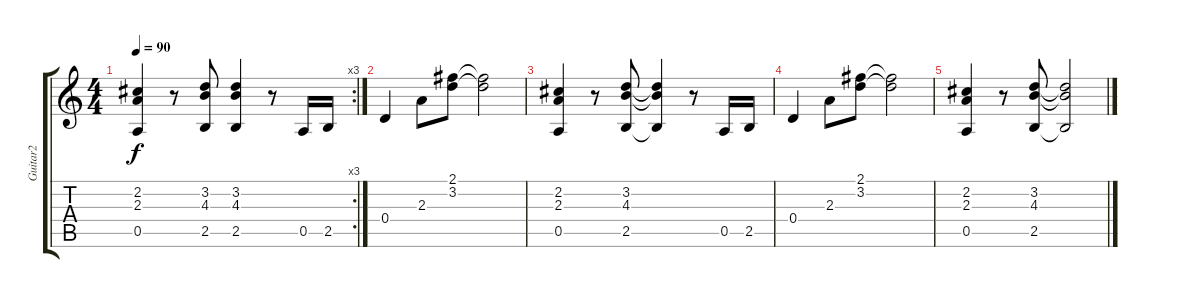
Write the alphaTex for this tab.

\track ("Guitar2" "Guitar2") {instrument electricguitarclean}
\staff {score tabs}
\tuning (E4 B3 G3 D3 A2 E2) {hide}
\rc 3
\ts (4 4)
\tempo 90
\clef g2
\ks c
(2.2 2.3 0.5).4{dy f} r.8 (3.2 4.3 2.5).8 (3.2 4.3 2.5).4 r.8 0.5.16 2.5.16 |
0.4.4 2.3.8 (2.1 3.2).8 (2.1{t} 3.2{t}).2 |
(2.2 2.3 0.5).4 r.8 (3.2 4.3 2.5).8 (3.2{t} 4.3{t} 2.5{t}).4 r.8 0.5.16 2.5.16 |
0.4.4 2.3.8 (2.1 3.2).8 (2.1{t} 3.2{t}).2 |
(2.2 2.3 0.5).4 r.8 (3.2 4.3 2.5).8 (3.2{t} 4.3{t} 2.5{t}).2
